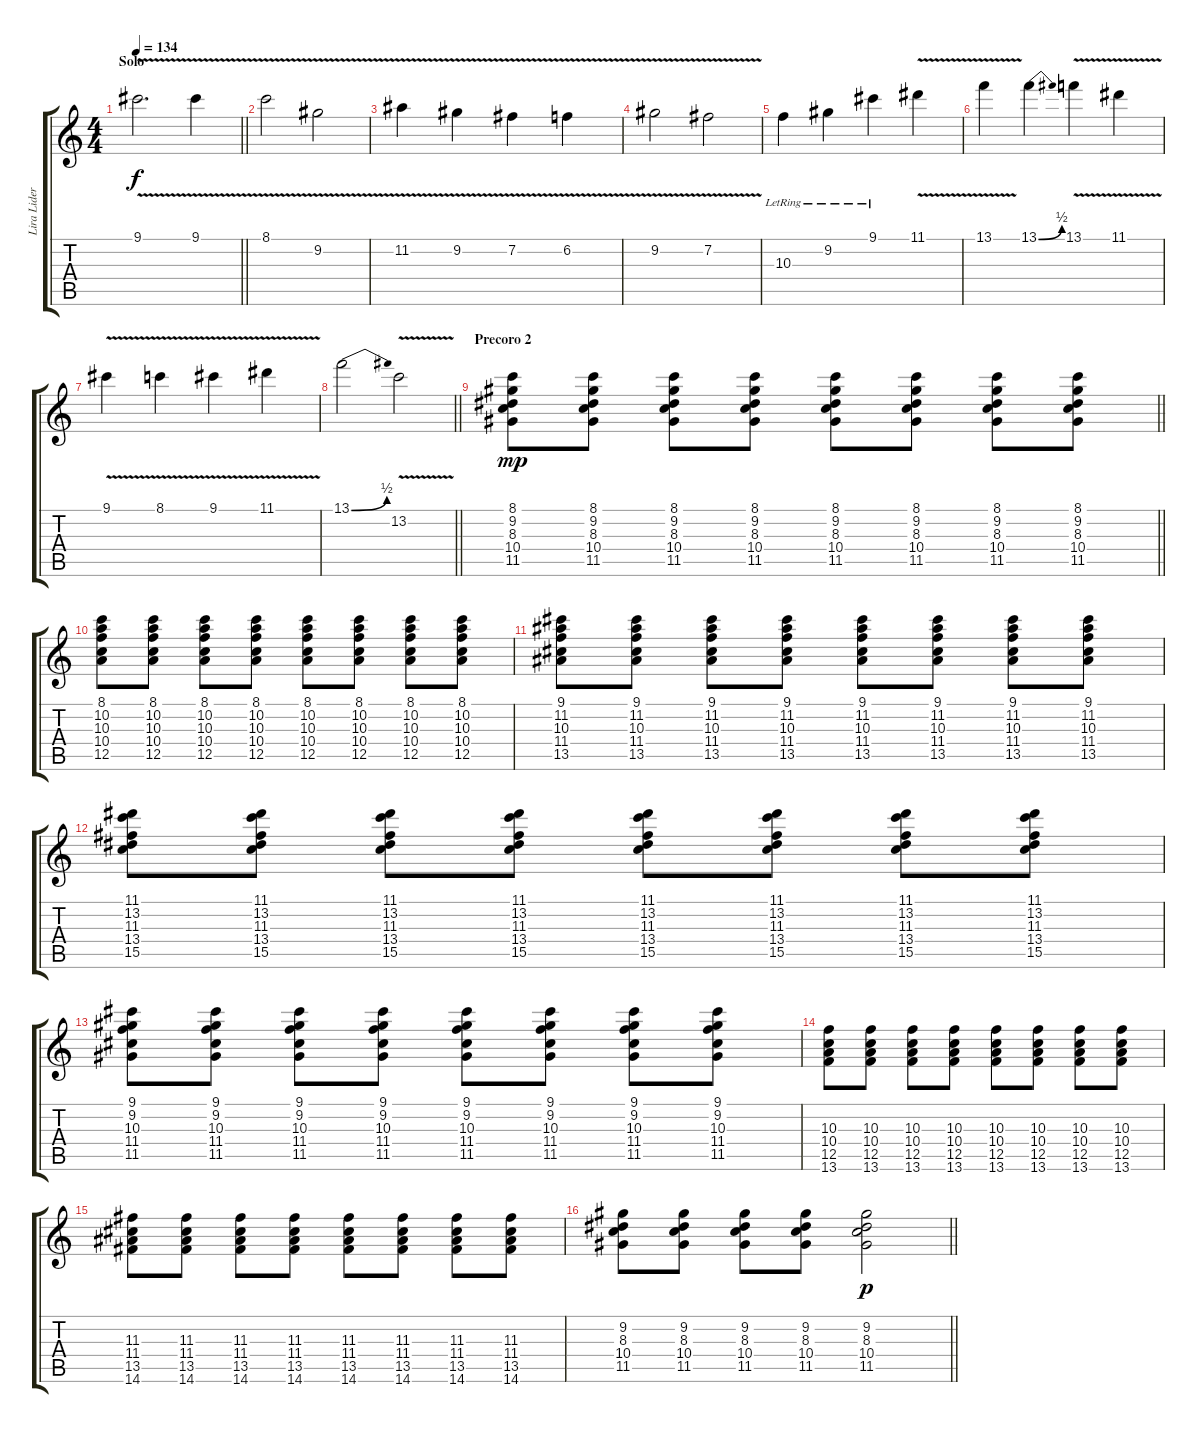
\track ("Lira Lider" "Lira Lider") {instrument distortionguitar}
\staff {score tabs}
\tuning (E4 B3 G3 D3 A2 E2) {hide}
\ts (4 4)
\section ("" "Solo")
\tempo 134
\clef g2
\barLineRight lightlight
\ks c
9.1{v}.2{d dy f} 9.1{v}.4 |
8.1{v}.2 9.2{v}.2 |
11.2{v}.4 9.2{v}.4 7.2{v}.4 6.2{v}.4 |
9.2{v}.2 7.2{v}.2 |
10.3{lr}.4 9.2{lr}.4 9.1{lr}.4 11.1{v}.4 |
13.1{v}.4 13.1{be (bend 0 0 60 2)}.4 13.1{v}.4 11.1{v}.4 |
9.1{v}.4 8.1{v}.4 9.1{v}.4 11.1{v}.4 |
\barLineRight lightlight
13.1{be (bend 0 0 60 2)}.2 13.2{v}.2 |
\section ("" "Precoro 2")
\barLineRight lightlight
(8.1 9.2 8.3 10.4 11.5).8{dy mp} (8.1 9.2 8.3 10.4 11.5).8 (8.1 9.2 8.3 10.4 11.5).8 (8.1 9.2 8.3 10.4 11.5).8 (8.1 9.2 8.3 10.4 11.5).8 (8.1 9.2 8.3 10.4 11.5).8 (8.1 9.2 8.3 10.4 11.5).8 (8.1 9.2 8.3 10.4 11.5).8 |
(8.1 10.2 10.3 10.4 12.5).8 (8.1 10.2 10.3 10.4 12.5).8 (8.1 10.2 10.3 10.4 12.5).8 (8.1 10.2 10.3 10.4 12.5).8 (8.1 10.2 10.3 10.4 12.5).8 (8.1 10.2 10.3 10.4 12.5).8 (8.1 10.2 10.3 10.4 12.5).8 (8.1 10.2 10.3 10.4 12.5).8 |
(9.1 11.2 10.3 11.4 13.5).8 (9.1 11.2 10.3 11.4 13.5).8 (9.1 11.2 10.3 11.4 13.5).8 (9.1 11.2 10.3 11.4 13.5).8 (9.1 11.2 10.3 11.4 13.5).8 (9.1 11.2 10.3 11.4 13.5).8 (9.1 11.2 10.3 11.4 13.5).8 (9.1 11.2 10.3 11.4 13.5).8 |
(11.1 13.2 11.3 13.4 15.5).8 (11.1 13.2 11.3 13.4 15.5).8 (11.1 13.2 11.3 13.4 15.5).8 (11.1 13.2 11.3 13.4 15.5).8 (11.1 13.2 11.3 13.4 15.5).8 (11.1 13.2 11.3 13.4 15.5).8 (11.1 13.2 11.3 13.4 15.5).8 (11.1 13.2 11.3 13.4 15.5).8 |
(9.1 9.2 10.3 11.4 11.5).8 (9.1 9.2 10.3 11.4 11.5).8 (9.1 9.2 10.3 11.4 11.5).8 (9.1 9.2 10.3 11.4 11.5).8 (9.1 9.2 10.3 11.4 11.5).8 (9.1 9.2 10.3 11.4 11.5).8 (9.1 9.2 10.3 11.4 11.5).8 (9.1 9.2 10.3 11.4 11.5).8 |
(10.3 10.4 12.5 13.6).8 (10.3 10.4 12.5 13.6).8 (10.3 10.4 12.5 13.6).8 (10.3 10.4 12.5 13.6).8 (10.3 10.4 12.5 13.6).8 (10.3 10.4 12.5 13.6).8 (10.3 10.4 12.5 13.6).8 (10.3 10.4 12.5 13.6).8 |
(11.3 11.4 13.5 14.6).8 (11.3 11.4 13.5 14.6).8 (11.3 11.4 13.5 14.6).8 (11.3 11.4 13.5 14.6).8 (11.3 11.4 13.5 14.6).8 (11.3 11.4 13.5 14.6).8 (11.3 11.4 13.5 14.6).8 (11.3 11.4 13.5 14.6).8 |
\barLineRight lightlight
(9.2 8.3 10.4 11.5).8 (9.2 8.3 10.4 11.5).8 (9.2 8.3 10.4 11.5).8 (9.2 8.3 10.4 11.5).8 (9.2 8.3 10.4 11.5).2{dy p}
